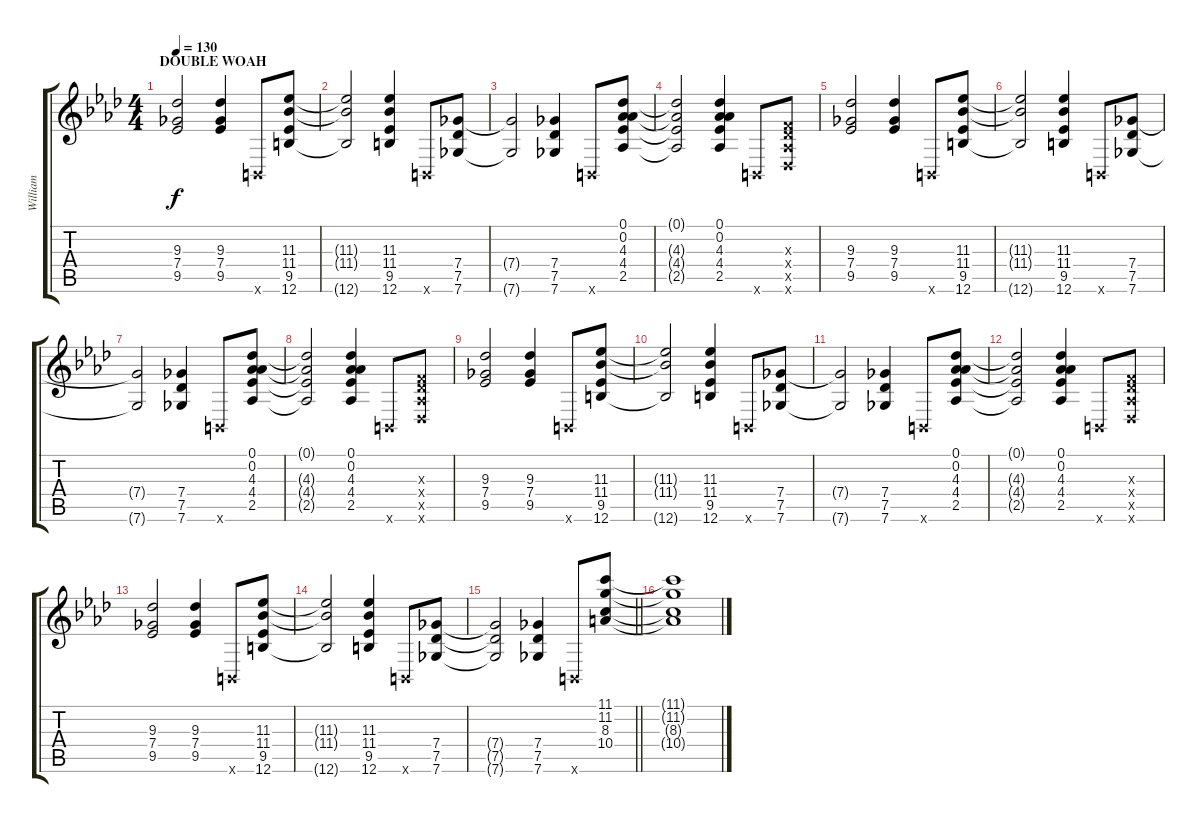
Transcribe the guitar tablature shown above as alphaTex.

\track ("William" "William") {instrument acousticguitarnylon}
\staff {score tabs}
\tuning (Db4 Ab3 E3 B2 Gb2 B1) {hide}
\ts (4 4)
\section ("" "DOUBLE WOAH")
\tempo 130
\clef g2
\ks ab
(9.3 7.4 9.5).2{dy f} (9.3 7.4 9.5).4 0.6{x}.8 (11.3 11.4 9.5 12.6).8 |
(11.3{t} 11.4{t} 12.6{t}).2 (11.3 11.4 9.5 12.6).4 0.6{x}.8 (7.4 7.5 7.6).8 |
(7.4{t} 7.6{t}).2 (7.4 7.5 7.6).4 0.6{x}.8 (0.1 0.2 4.3 4.4 2.5).8 |
(0.1{t} 4.3{t} 4.4{t} 2.5{t}).2 (0.1 0.2 4.3 4.4 2.5).4 0.6{x}.8 (1.3{x} 2.4{x} 2.5{x} 2.6{x}).8 |
(9.3 7.4 9.5).2 (9.3 7.4 9.5).4 0.6{x}.8 (11.3 11.4 9.5 12.6).8 |
(11.3{t} 11.4{t} 12.6{t}).2 (11.3 11.4 9.5 12.6).4 0.6{x}.8 (7.4 7.5 7.6).8 |
(7.4{t} 7.6{t}).2 (7.4 7.5 7.6).4 0.6{x}.8 (0.1 0.2 4.3 4.4 2.5).8 |
(0.1{t} 4.3{t} 4.4{t} 2.5{t}).2 (0.1 0.2 4.3 4.4 2.5).4 0.6{x}.8 (1.3{x} 2.4{x} 2.5{x} 2.6{x}).8 |
(9.3 7.4 9.5).2 (9.3 7.4 9.5).4 0.6{x}.8 (11.3 11.4 9.5 12.6).8 |
(11.3{t} 11.4{t} 12.6{t}).2 (11.3 11.4 9.5 12.6).4 0.6{x}.8 (7.4 7.5 7.6).8 |
(7.4{t} 7.6{t}).2 (7.4 7.5 7.6).4 0.6{x}.8 (0.1 0.2 4.3 4.4 2.5).8 |
(0.1{t} 4.3{t} 4.4{t} 2.5{t}).2 (0.1 0.2 4.3 4.4 2.5).4 0.6{x}.8 (1.3{x} 2.4{x} 2.5{x} 2.6{x}).8 |
(9.3 7.4 9.5).2 (9.3 7.4 9.5).4 0.6{x}.8 (11.3 11.4 9.5 12.6).8 |
(11.3{t} 11.4{t} 12.6{t}).2 (11.3 11.4 9.5 12.6).4 0.6{x}.8 (7.4 7.5 7.6).8 |
\barLineRight lightlight
(7.4{t} 7.5{t} 7.6{t}).2 (7.4 7.5 7.6).4 0.6{x}.8 (11.1 11.2 8.3 10.4).8 |
(11.1{t} 11.2{t} 8.3{t} 10.4{t}).1
